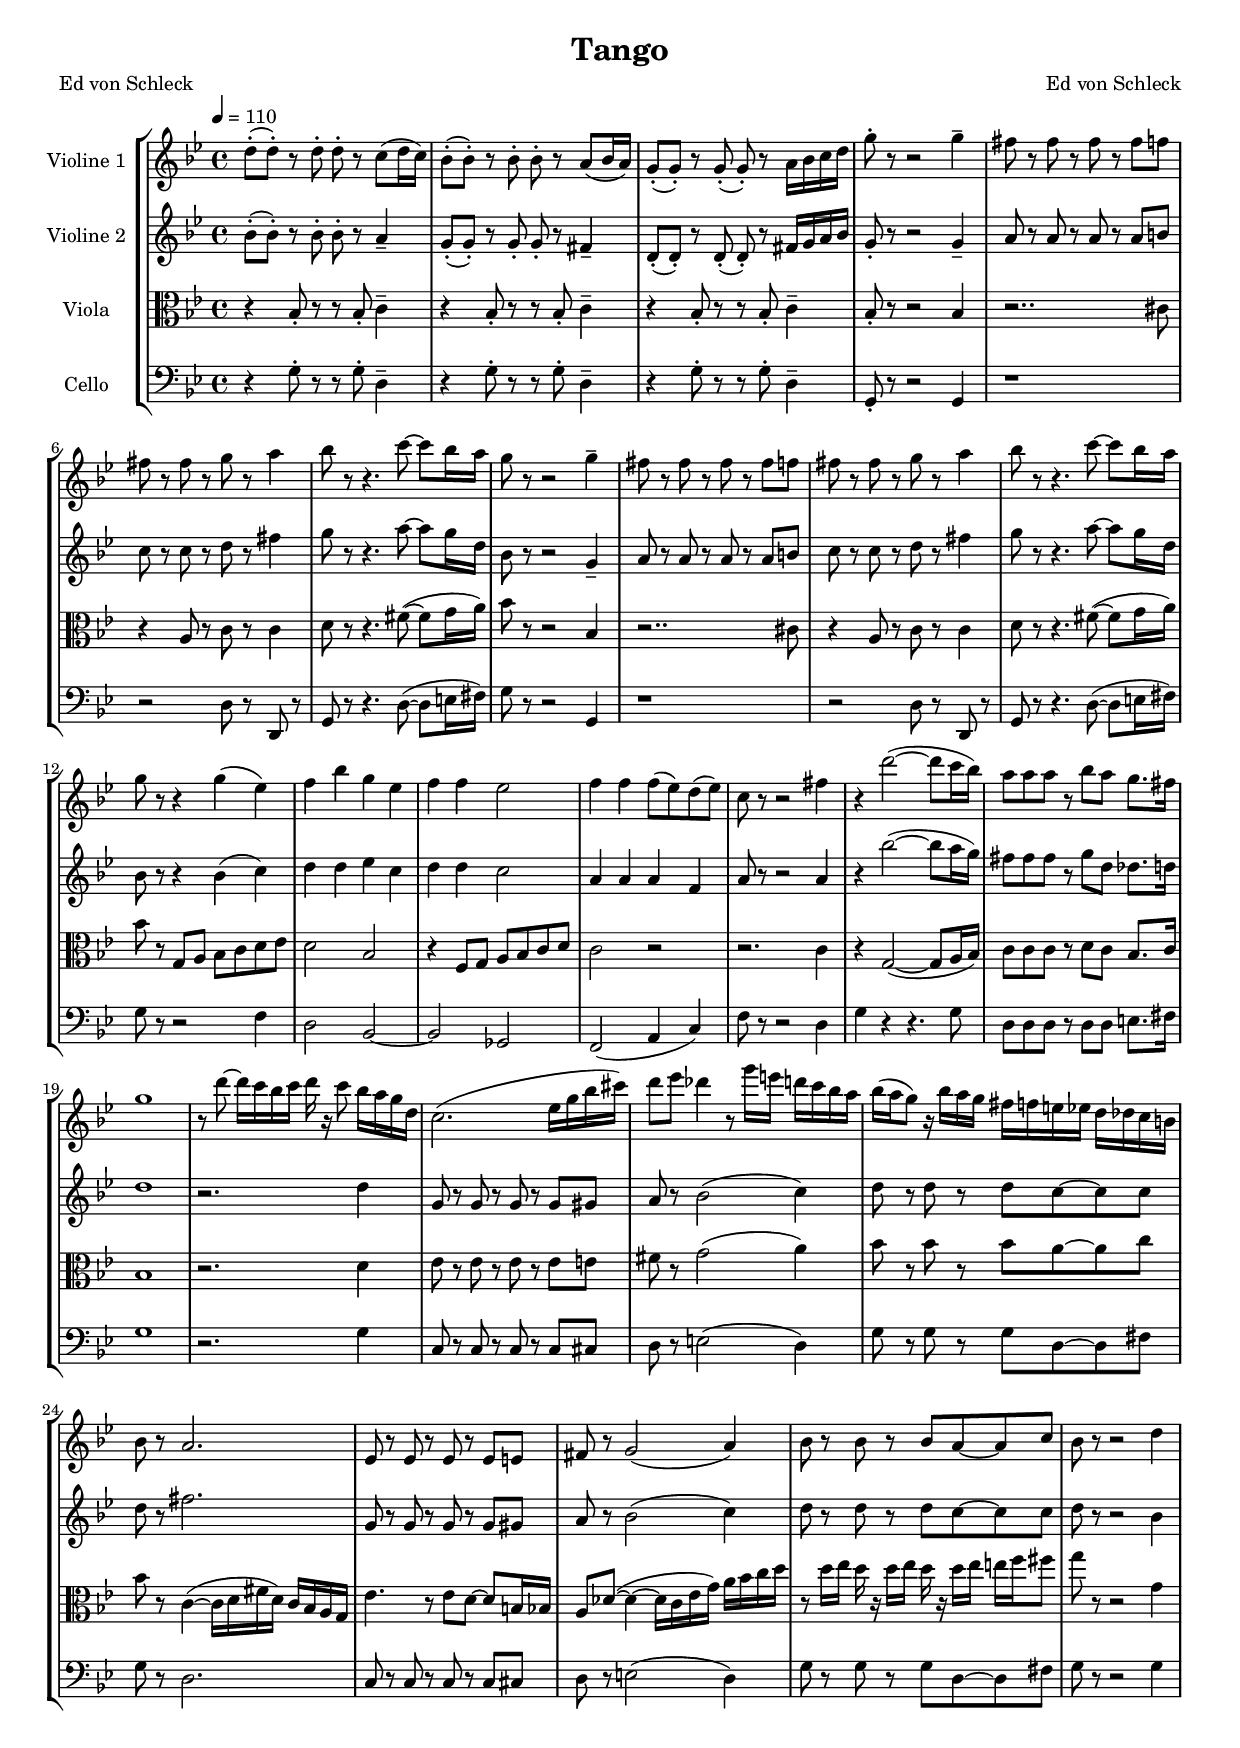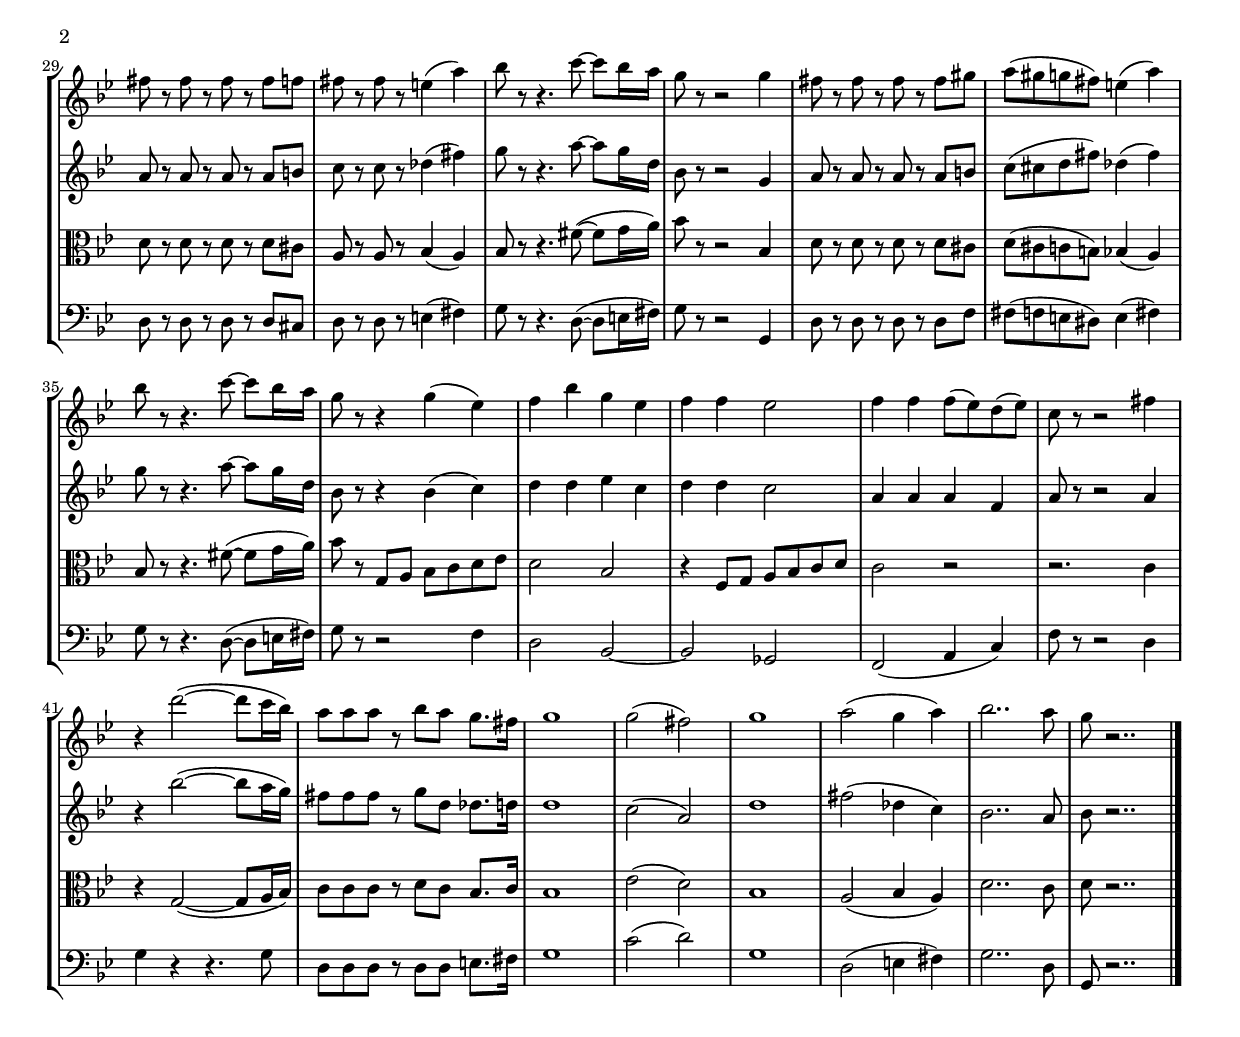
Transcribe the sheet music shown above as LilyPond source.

\version "2.13.39"

\header {
  title = "Tango"
  poet = "Ed von Schleck"
  composer = "Ed von Schleck"
}

%Größe der Partitur
#(set-global-staff-size 17)

#(set-default-paper-size "a4")

%Abschalten von Point&Click
#(ly:set-option 'point-and-click #f)

global = {
	
	\tempo 4=110
	\time 4/4
	\key g \minor
}


violinOne = \new Voice \relative c'' {
  \set Staff.instrumentName = #"Violine 1 "
  
  d8-.( d-.) r d-. d-. r c8( d16 c)
  bes8-.( bes-.) r bes-. bes-. r a( bes16 a)
  g8-.( g-.) r g-.( g-.) r a16 bes c d
  g8-. r r2 g4--

  fis8 r fis r fis r fis f
  fis r fis r g r a4
  bes8 r r4. c8~ c bes16 a
  g8 r r2 g4--

  fis8 r fis r fis r fis f
  fis r fis r g r a4
  bes8 r r4. c8~ c bes16 a
  g8 r r4 g4( es4)

  f4 bes g es
  f f es2
  f4 f f8( es) d( es)
  c8 r r2 fis4

  r4 d'2~( d8 c16 bes)
  a8 a a r bes a g8. fis16
  g1
  r8 d'~ d16 c bes c d r c8 bes16 a g d

  c2.( es16 g bes cis)
  d8 es des4 r8 g16 e d c bes a
  bes( a g8) r16 bes a g fis f e es d des c b 
  bes8 r a2.

  es8 r es r es r es e
  fis r g2( a4)
  bes8 r bes r bes a~ a c8
  bes r r2 d4

%%%%%%%%%%
  fis8 r fis r fis r fis f
  fis r fis r e4( a)
  bes8 r r4. c8~ c bes16 a
  g8 r r2 g4

  fis8 r fis r fis r fis gis
  a( gis g fis) e4( a)
  bes8 r r4. c8~ c bes16 a
  g8 r r4 g4( es4) 

  f4 bes g es
  f f es2
  f4 f f8( es) d( es)
  c8 r r2 fis4

  r4 d'2~( d8 c16 bes)
  a8 a a r bes a g8. fis16
  g1
  g2 (fis)
  
  g1
  a2( g4 a)
  bes2.. a8
  g r2..
  \bar "|."
}
 
violinTwo = \new Voice \relative c'' {
  \set Staff.instrumentName = #"Violine 2 "
  bes8-.( bes-.) r bes-. bes-. r a4--
  g8-.( g-.) r g-. g-. r fis4--
  d8-.( d-.) r d-.( d-.) r fis16 g a bes
  g8-. r r2 g4--

  a8 r a r a r a b
  c r c r d r fis4
  g8 r r4. a8~ a g16 d
  bes8 r r2 g4--

  a8 r a r a r a b
  c r c r d r fis4
  g8 r r4. a8~ a g16 d
  bes8 r r4 bes( c)

  d4 d es c
  d d c2
  a4 a a f
  a8 r8 r2 a4

  r4 bes'2~( bes8 a16 g)
  fis8 fis fis r g d des8. d16
  d1
  r2. d4

  g,8 r g r g r g gis
  a r bes2( c4)
  d8 r d r d c~ c c8
  d r fis2.

  g,8 r g r g r g gis
  a r bes2( c4)
  d8 r d r d c~ c c8
  d r r2 bes4

%%%%%%%%%%
  a8 r a r a r a b
  c r c r des4( fis)
  g8 r r4. a8~ a g16 d
  bes8 r r2 g4

  a8 r a r a r a b
  c( cis d fis) des4( fis)
  g8 r r4. a8~ a g16 d
  bes8 r r4 bes( c)


  d4 d es c
  d d c2
  a4 a a f
  a8 r8 r2 a4

  r4 bes'2~( bes8 a16 g)
  fis8 fis fis r g d des8. d16
  d1
  c2( a)
  
  d1
  fis2( des4 c)
  bes2.. a8
  bes8 r2..
  
  \bar "|."
}

viola = \new Voice \relative c' {
  \set Staff.instrumentName = #"Viola "  
  \clef alto
  r4 bes8-. r r bes-. c4--
  r4 bes8-. r r bes-. c4--
  r4 bes8-. r r bes-. c4--
  bes8-. r8 r2 bes4

  r2.. cis8
  r4 a8 r c r c4
  d8 r8 r4. fis8~( fis g16 a) 
  bes8 r8 r2 bes,4

  r2.. cis8
  r4 a8 r c r c4
  d8 r8 r4. fis8~( fis g16 a) 
  bes8 r8 g, a bes c d es

  d2 bes
  r4 f8 g a bes c d
  c2 r2
  r2. c4

  r4 g2~( g8 a16 bes)
  c8 c c r d c bes8. c16
  bes1
  r2. d4

  es8 r es r es r es e
  fis r g2( a4)
  bes8 r bes r bes a~ a c8
  bes r c,4~( c16 d fis d) c bes a g

  es'4. r8 es8 d~ d b16 bes
  a8 des~( des4~ des16 c es g) a bes c d
  r8 d16 es d r d es d r d es e f fis8
  g r r2 g,4

%%%%%%%%%%
  d8 r d r d r d cis
  a r a r bes4( a)
  bes8 r r4. fis'8~( fis g16 a) 
  bes8 r8 r2 bes,4

  d8 r d r d r d cis
  d( cis c b) bes4( a)
  bes8 r r4. fis'8~( fis g16 a) 
  bes8 r8 g, a bes c d es


  d2 bes
  r4 f8 g a bes c d
  c2 r2
  r2. c4

  r4 g2~( g8 a16 bes)
  c8 c c r d c bes8. c16
  bes1
  es2( d)
  
  bes1
  a2( bes4 a)
  d2.. c8
  d r2..
  \bar "|."
}

cello = \new Voice \relative c' {
  \set Staff.instrumentName = #"Cello "
  \clef bass
  
  r4 g8-. r r g-. d4--
  r4 g8-. r r g-. d4--
  r4 g8-. r r g-. d4--
  g,8-. r8 r2 g4

  r1
  r2 d'8 r d, r
  g8 r r4. d'8~( d e16 fis)
  g8 r8 r2 g,4

  r1
  r2 d'8 r d, r
  g8 r r4. d'8~ ( d e16 fis)
  g8 r8 r2 f4


  d2 bes~
  bes ges
  f2( a4 c)
  f8 r r2 d4

  g4 r r4. g8
  d d d r d d e8. fis16
  g1
  r2. g4

  c,8 r c r c r c cis
  d r e2( d4)
  g8 r g r g d~ d fis8
  g r d2.
 
  c8 r c r c r c cis
  d r e2( d4)
  g8 r g r g d~ d fis8
  g r8 r2 g4

%%%%%%%%%%%
  d8 r d r d r d cis
  d r d r e4( fis)
  g8 r r4. d8~( d e16 fis)
  g8 r8 r2 g,4

  d'8 r d r d r d f
  fis( f e dis) e4( fis)
  g8 r r4. d8~( d e16 fis)
  g8 r8 r2 f4


  d2 bes~
  bes ges
  f2( a4 c)
  f8 r r2 d4

  g4 r r4. g8
  d d d r d d e8. fis16
  g1
  c2( d)

  g,1
  d2( e4 fis)
  g2.. d8
  g, r2..
  \bar "|."
}

\score {
  \new StaffGroup <<
    \new Staff << \global \violinOne >>
    \new Staff << \global \violinTwo >>
    \new Staff << \global \viola >>
    \new Staff << \global \cello >>
  >>
  \layout { }
  \midi { }
}